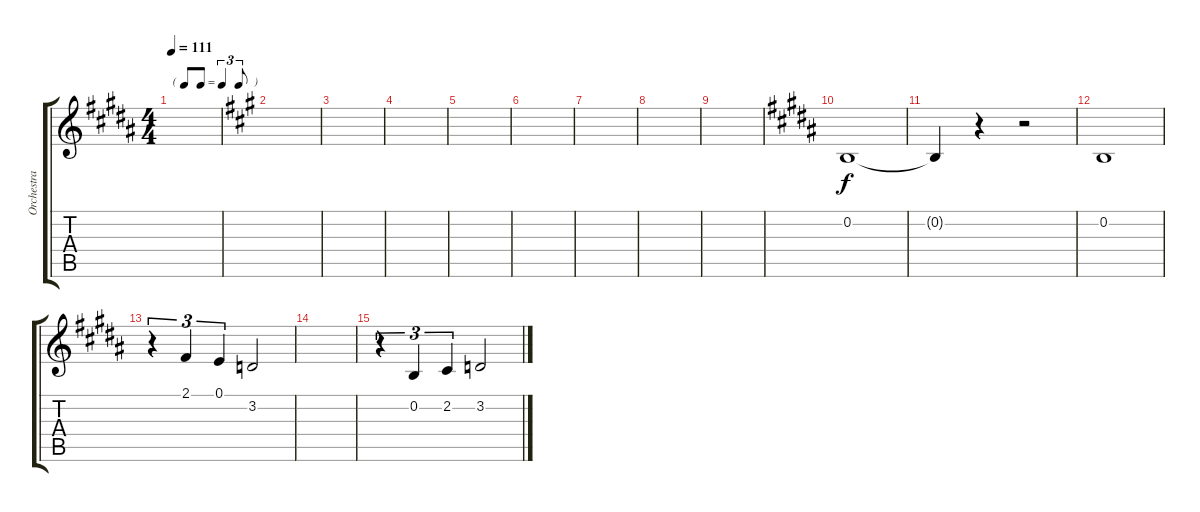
\track ("Orchestra - flute (4 flutes were used)" "Orchestra ") {instrument flute}
\staff {score tabs}
\tuning (E4 B3 G3 D3 A2 E2) {hide}
\ts (4 4)
\tf triplet8th
\tempo 111
\clef g2
\ks b
|
\ks a
|
|
|
|
|
|
|
|
\ks b
0.2.1 |
0.2{t}.4 r.4 r.2 |
0.2.1 |
r.4{tu (3 2)} 2.1.4{tu (3 2)} 0.1.4{tu (3 2)} 3.2.2 |
|
r.4{tu (3 2)} 0.2.4{tu (3 2)} 2.2.4{tu (3 2)} 3.2.2
